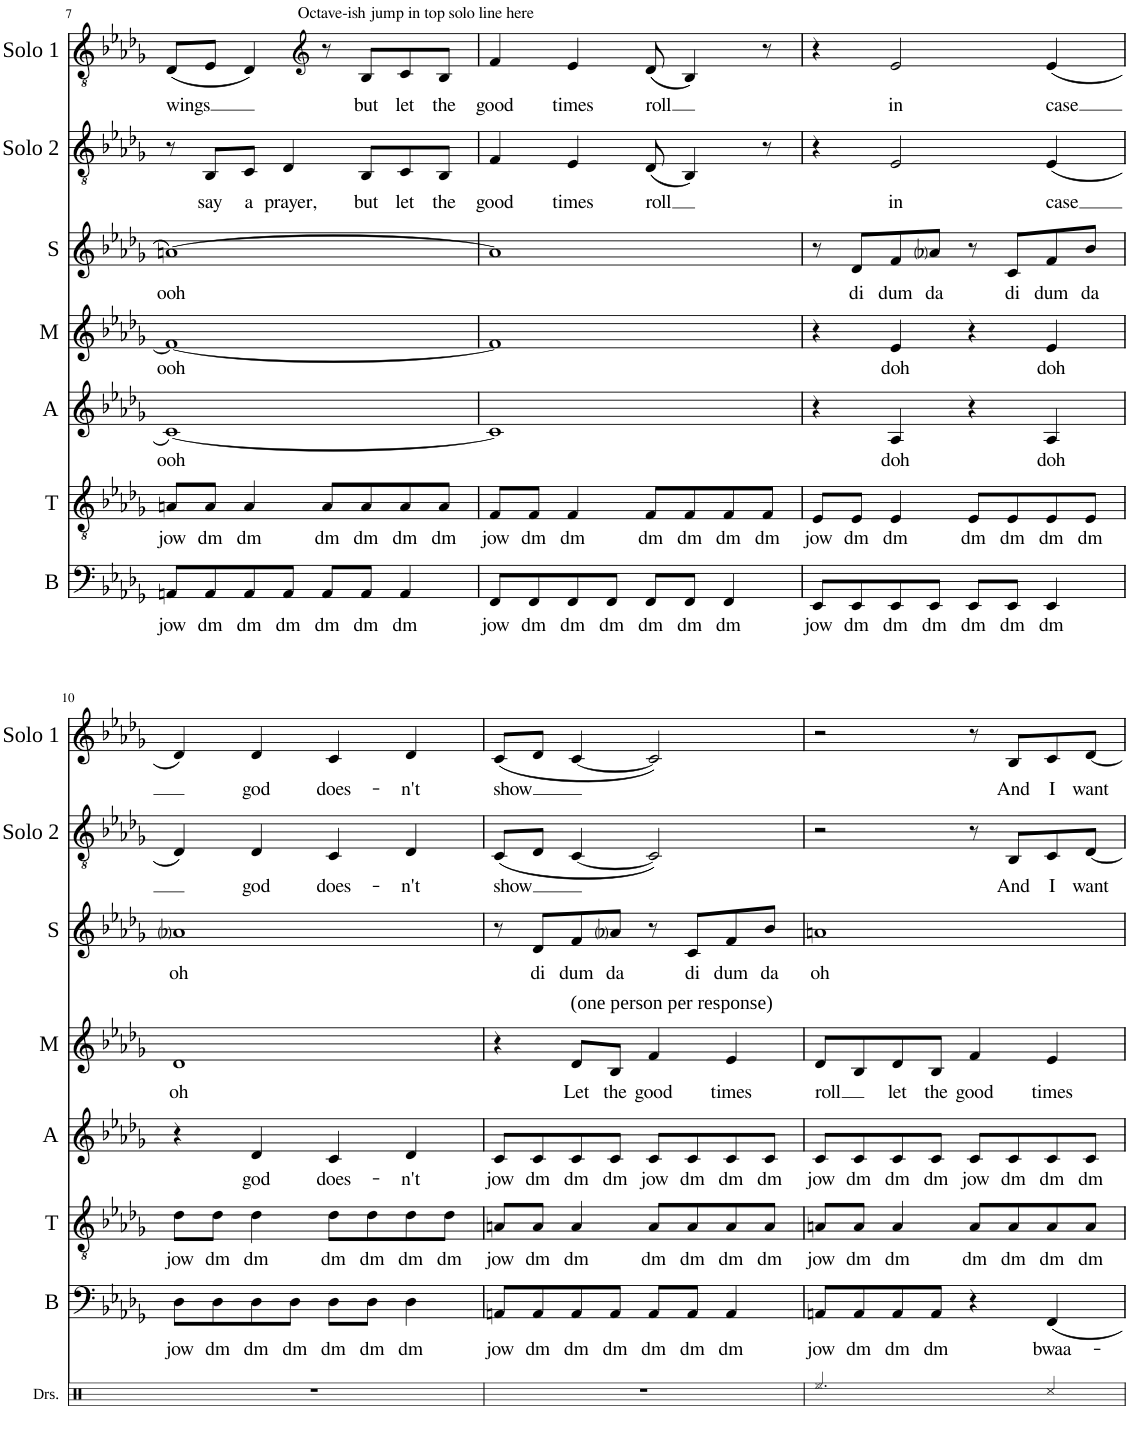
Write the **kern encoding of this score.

**kern	**text	**kern	**text	**kern	**text	**kern	**text	**kern	**text	**kern	**text	**kern	**text
*part7	*part7	*part6	*part6	*part5	*part5	*part4	*part4	*part3	*part3	*part2	*part2	*part1	*part1
*staff7	*staff7	*staff6	*staff6	*staff5	*staff5	*staff4	*staff4	*staff3	*staff3	*staff2	*staff2	*staff1	*staff1
*I"Bass	*	*I"Tenor	*	*I"Alto	*	*I"Mezzo	*	*I"Soprano	*	*I"Solo 2	*	*I"Solo 1	*
*I'B	*	*I'T	*	*I'A	*	*I'M	*	*I'S	*	*I'Solo 2	*	*I'Solo 1	*
!!LO:PB:g=z
*clefF4	*	*clefGv2	*	*clefG2	*	*clefG2	*	*clefG2	*	*clefGv2	*	*clefGv2	*
*k[b-e-a-d-g-]	*	*k[b-e-a-d-g-]	*	*k[b-e-a-d-g-]	*	*k[b-e-a-d-g-]	*	*k[b-e-a-d-g-]	*	*k[b-e-a-d-g-]	*	*k[b-e-a-d-g-]	*
*M4/4	*	*M4/4	*	*M4/4	*	*M4/4	*	*M4/4	*	*M4/4	*	*M4/4	*
=7	=7	=7	=7	=7	=7	=7	=7	=7	=7	=7	=7	=7	=7
!	!LO:LY:b	!	!LO:LY:b	!	!LO:LY:b	!	!LO:LY:b	!	!LO:LY:b	!	!	!	!LO:LY:b
8AAn/L	jow	8An/L	jow	[1c	ooh	1f_	ooh	[>1an	ooh	8r	.	(8D-/L	wings
!	!LO:LY:b	!	!LO:LY:b	!	!	!	!	!	!	!	!LO:LY:b	!	!
8AA/	dm	8A/J	dm	.	.	.	.	.	.	8BB-/L	say	8E-/J	.
!	!	!	!	!	!	!	!	!	!	!	!	!LO:TX:a:t=Octave-ish jump in top solo line here	!
!	!LO:LY:b	!	!LO:LY:b	!	!	!	!	!	!	!	!LO:LY:b	!	!
8AA/	dm	4A/	dm	.	.	.	.	.	.	8C/J	a	4D-/)	.
!	!LO:LY:b	!	!	!	!	!	!	!	!	!	!LO:LY:b	!	!
8AA/J	dm	.	.	.	.	.	.	.	.	4D-/	prayer,	.	.
*	*	*	*	*	*	*	*	*	*	*	*	*clefG2	*
!	!LO:LY:b	!	!LO:LY:b	!	!	!	!	!	!	!	!	!	!
8AA/L	dm	8A/L	dm	.	.	.	.	.	.	.	.	8r	.
!	!LO:LY:b	!	!LO:LY:b	!	!	!	!	!	!	!	!LO:LY:b	!	!LO:LY:b
8AA/J	dm	8A/	dm	.	.	.	.	.	.	8BB-/L	but	8B-/L	but
!	!LO:LY:b	!	!LO:LY:b	!	!	!	!	!	!	!	!LO:LY:b	!	!LO:LY:b
4AA/	dm	8A/	dm	.	.	.	.	.	.	8C/	let	8c/	let
!	!	!	!LO:LY:b	!	!	!	!	!	!	!	!LO:LY:b	!	!LO:LY:b
.	.	8A/J	dm	.	.	.	.	.	.	8BB-/J	the	8B-/J	the
=8	=8	=8	=8	=8	=8	=8	=8	=8	=8	=8	=8	=8	=8
!	!LO:LY:b	!	!LO:LY:b	!	!	!	!	!	!	!	!LO:LY:b	!	!LO:LY:b
8FF/L	jow	8F/L	jow	1c]	.	1f]	.	1a]	.	4F/	good	4f/	good
!	!LO:LY:b	!	!LO:LY:b	!	!	!	!	!	!	!	!	!	!
8FF/	dm	8F/J	dm	.	.	.	.	.	.	.	.	.	.
!	!LO:LY:b	!	!LO:LY:b	!	!	!	!	!	!	!	!LO:LY:b	!	!LO:LY:b
8FF/	dm	4F/	dm	.	.	.	.	.	.	4E-/	times	4e-/	times
!	!LO:LY:b	!	!	!	!	!	!	!	!	!	!	!	!
8FF/J	dm	.	.	.	.	.	.	.	.	.	.	.	.
!	!LO:LY:b	!	!LO:LY:b	!	!	!	!	!	!	!	!LO:LY:b	!	!LO:LY:b
8FF/L	dm	8F/L	dm	.	.	.	.	.	.	(8D-/	roll	(8d-/	roll
!	!LO:LY:b	!	!LO:LY:b	!	!	!	!	!	!	!	!	!	!
8FF/J	dm	8F/	dm	.	.	.	.	.	.	4BB-/)	.	4B-/)	.
!	!LO:LY:b	!	!LO:LY:b	!	!	!	!	!	!	!	!	!	!
4FF/	dm	8F/	dm	.	.	.	.	.	.	.	.	.	.
!	!	!	!LO:LY:b	!	!	!	!	!	!	!	!	!	!
.	.	8F/J	dm	.	.	.	.	.	.	8r	.	8r	.
=9	=9	=9	=9	=9	=9	=9	=9	=9	=9	=9	=9	=9	=9
!	!LO:LY:b	!	!LO:LY:b	!	!	!	!	!	!	!	!	!	!
8EE-/L	jow	8E-/L	jow	4r	.	4r	.	8r	.	4r	.	4r	.
!	!LO:LY:b	!	!LO:LY:b	!	!	!	!	!	!LO:LY:b	!	!	!	!
8EE-/	dm	8E-/J	dm	.	.	.	.	8d-/L	di	.	.	.	.
!	!LO:LY:b	!	!LO:LY:b	!	!LO:LY:b	!	!LO:LY:b	!	!LO:LY:b	!	!LO:LY:b	!	!LO:LY:b
8EE-/	dm	4E-/	dm	4A-/	doh	4e-/	doh	8f/	dum	2E-/	in	2e-/	in
!	!LO:LY:b	!	!	!	!	!	!	!	!LO:LY:b	!	!	!	!
8EE-/J	dm	.	.	.	.	.	.	8a-i/J	da	.	.	.	.
!	!LO:LY:b	!	!LO:LY:b	!	!	!	!	!	!	!	!	!	!
8EE-/L	dm	8E-/L	dm	4r	.	4r	.	8r	.	.	.	.	.
!	!LO:LY:b	!	!LO:LY:b	!	!	!	!	!	!LO:LY:b	!	!	!	!
8EE-/J	dm	8E-/	dm	.	.	.	.	8c/L	di	.	.	.	.
!	!LO:LY:b	!	!LO:LY:b	!	!LO:LY:b	!	!LO:LY:b	!	!LO:LY:b	!	!LO:LY:b	!	!LO:LY:b
4EE-/	dm	8E-/	dm	4A-/	doh	4e-/	doh	8f/	dum	(4E-/	case	(4e-/	case
!	!	!	!LO:LY:b	!	!	!	!	!	!LO:LY:b	!	!	!	!
.	.	8E-/J	dm	.	.	.	.	8b-/J	da	.	.	.	.
!!LO:LB:g=z
=10	=10	=10	=10	=10	=10	=10	=10	=10	=10	=10	=10	=10	=10
!	!LO:LY:b	!	!LO:LY:b	!	!	!	!LO:LY:b	!	!LO:LY:b	!	!	!	!
8D-\L	jow	8d-\L	jow	4r	.	1d-	oh	1a-i	oh	4D-/)	.	4d-/)	.
!	!LO:LY:b	!	!LO:LY:b	!	!	!	!	!	!	!	!	!	!
8D-\	dm	8d-\J	dm	.	.	.	.	.	.	.	.	.	.
!	!LO:LY:b	!	!LO:LY:b	!	!LO:LY:b	!	!	!	!	!	!LO:LY:b	!	!LO:LY:b
8D-\	dm	4d-\	dm	4d-/	god	.	.	.	.	4D-/	god	4d-/	god
!	!LO:LY:b	!	!	!	!	!	!	!	!	!	!	!	!
8D-\J	dm	.	.	.	.	.	.	.	.	.	.	.	.
!	!LO:LY:b	!	!LO:LY:b	!	!LO:LY:b	!	!	!	!	!	!LO:LY:b	!	!LO:LY:b
8D-\L	dm	8d-\L	dm	4c/	does-	.	.	.	.	4C/	does-	4c/	does-
!	!LO:LY:b	!	!LO:LY:b	!	!	!	!	!	!	!	!	!	!
8D-\J	dm	8d-\	dm	.	.	.	.	.	.	.	.	.	.
!	!LO:LY:b	!	!LO:LY:b	!	!LO:LY:b	!	!	!	!	!	!LO:LY:b	!	!LO:LY:b
4D-\	dm	8d-\	dm	4d-/	-n't	.	.	.	.	4D-/	-n't	4d-/	-n't
!	!	!	!LO:LY:b	!	!	!	!	!	!	!	!	!	!
.	.	8d-\J	dm	.	.	.	.	.	.	.	.	.	.
=11	=11	=11	=11	=11	=11	=11	=11	=11	=11	=11	=11	=11	=11
!	!LO:LY:b	!	!LO:LY:b	!	!LO:LY:b	!	!	!	!	!	!LO:LY:b	!	!LO:LY:b
8AAn/L	jow	8An/L	jow	8c/L	jow	4r	.	8r	.	(8C/L	show	(8c/L	show
!	!LO:LY:b	!	!LO:LY:b	!	!LO:LY:b	!	!	!	!LO:LY:b	!	!	!	!
8AA/	dm	8A/J	dm	8c/	dm	.	.	8d-/L	di	8D-/J	.	8d-/J	.
!	!	!	!	!	!	!LO:TX:a:t=(one person per response)	!	!	!	!	!	!	!
!	!LO:LY:b	!	!LO:LY:b	!	!LO:LY:b	!	!LO:LY:b	!	!LO:LY:b	!	!	!	!
8AA/	dm	4A/	dm	8c/	dm	8d-/L	Let	8f/	dum	[4C/	.	[4c/	.
!	!LO:LY:b	!	!	!	!LO:LY:b	!	!LO:LY:b	!	!LO:LY:b	!	!	!	!
8AA/J	dm	.	.	8c/J	dm	8B-/J	the	8a-i/J	da	.	.	.	.
!	!LO:LY:b	!	!LO:LY:b	!	!LO:LY:b	!	!LO:LY:b	!	!	!	!	!	!
8AA/L	dm	8A/L	dm	8c/L	jow	4f/	good	8r	.	2C/])	.	2c/])	.
!	!LO:LY:b	!	!LO:LY:b	!	!LO:LY:b	!	!	!	!LO:LY:b	!	!	!	!
8AA/J	dm	8A/	dm	8c/	dm	.	.	8c/L	di	.	.	.	.
!	!LO:LY:b	!	!LO:LY:b	!	!LO:LY:b	!	!LO:LY:b	!	!LO:LY:b	!	!	!	!
4AA/	dm	8A/	dm	8c/	dm	4e-/	times	8f/	dum	.	.	.	.
!	!	!	!LO:LY:b	!	!LO:LY:b	!	!	!	!LO:LY:b	!	!	!	!
.	.	8A/J	dm	8c/J	dm	.	.	8b-/J	da	.	.	.	.
=12	=12	=12	=12	=12	=12	=12	=12	=12	=12	=12	=12	=12	=12
!	!LO:LY:b	!	!LO:LY:b	!	!LO:LY:b	!	!LO:LY:b	!	!LO:LY:b	!	!	!	!
8AAn/L	jow	8An/L	jow	8c/L	jow	8d-/L	roll	1an	oh	2r	.	2r	.
!	!LO:LY:b	!	!LO:LY:b	!	!LO:LY:b	!	!	!	!	!	!	!	!
8AA/	dm	8A/J	dm	8c/	dm	8B-/	.	.	.	.	.	.	.
!	!LO:LY:b	!	!LO:LY:b	!	!LO:LY:b	!	!LO:LY:b	!	!	!	!	!	!
8AA/	dm	4A/	dm	8c/	dm	8d-/	let	.	.	.	.	.	.
!	!LO:LY:b	!	!	!	!LO:LY:b	!	!LO:LY:b	!	!	!	!	!	!
8AA/J	dm	.	.	8c/J	dm	8B-/J	the	.	.	.	.	.	.
!	!	!	!LO:LY:b	!	!LO:LY:b	!	!LO:LY:b	!	!	!	!	!	!
4r	.	8A/L	dm	8c/L	jow	4f/	good	.	.	8r	.	8r	.
!	!	!	!LO:LY:b	!	!LO:LY:b	!	!	!	!	!	!LO:LY:b	!	!LO:LY:b
.	.	8A/	dm	8c/	dm	.	.	.	.	8BB-/L	And	8B-/L	And
!	!LO:LY:b	!	!LO:LY:b	!	!LO:LY:b	!	!LO:LY:b	!	!	!	!LO:LY:b	!	!LO:LY:b
4FF/	bwaa-	8A/	dm	8c/	dm	4e-/	times	.	.	8C/	I	8c/	I
!	!	!	!LO:LY:b	!	!LO:LY:b	!	!	!	!	!	!LO:LY:b	!	!LO:LY:b
.	.	8A/J	dm	8c/J	dm	.	.	.	.	[8D-/J	want	[8d-/J	want
=	=	=	=	=	=	=	=	=	=	=	=	=	=
*-	*-	*-	*-	*-	*-	*-	*-	*-	*-	*-	*-	*-	*-
